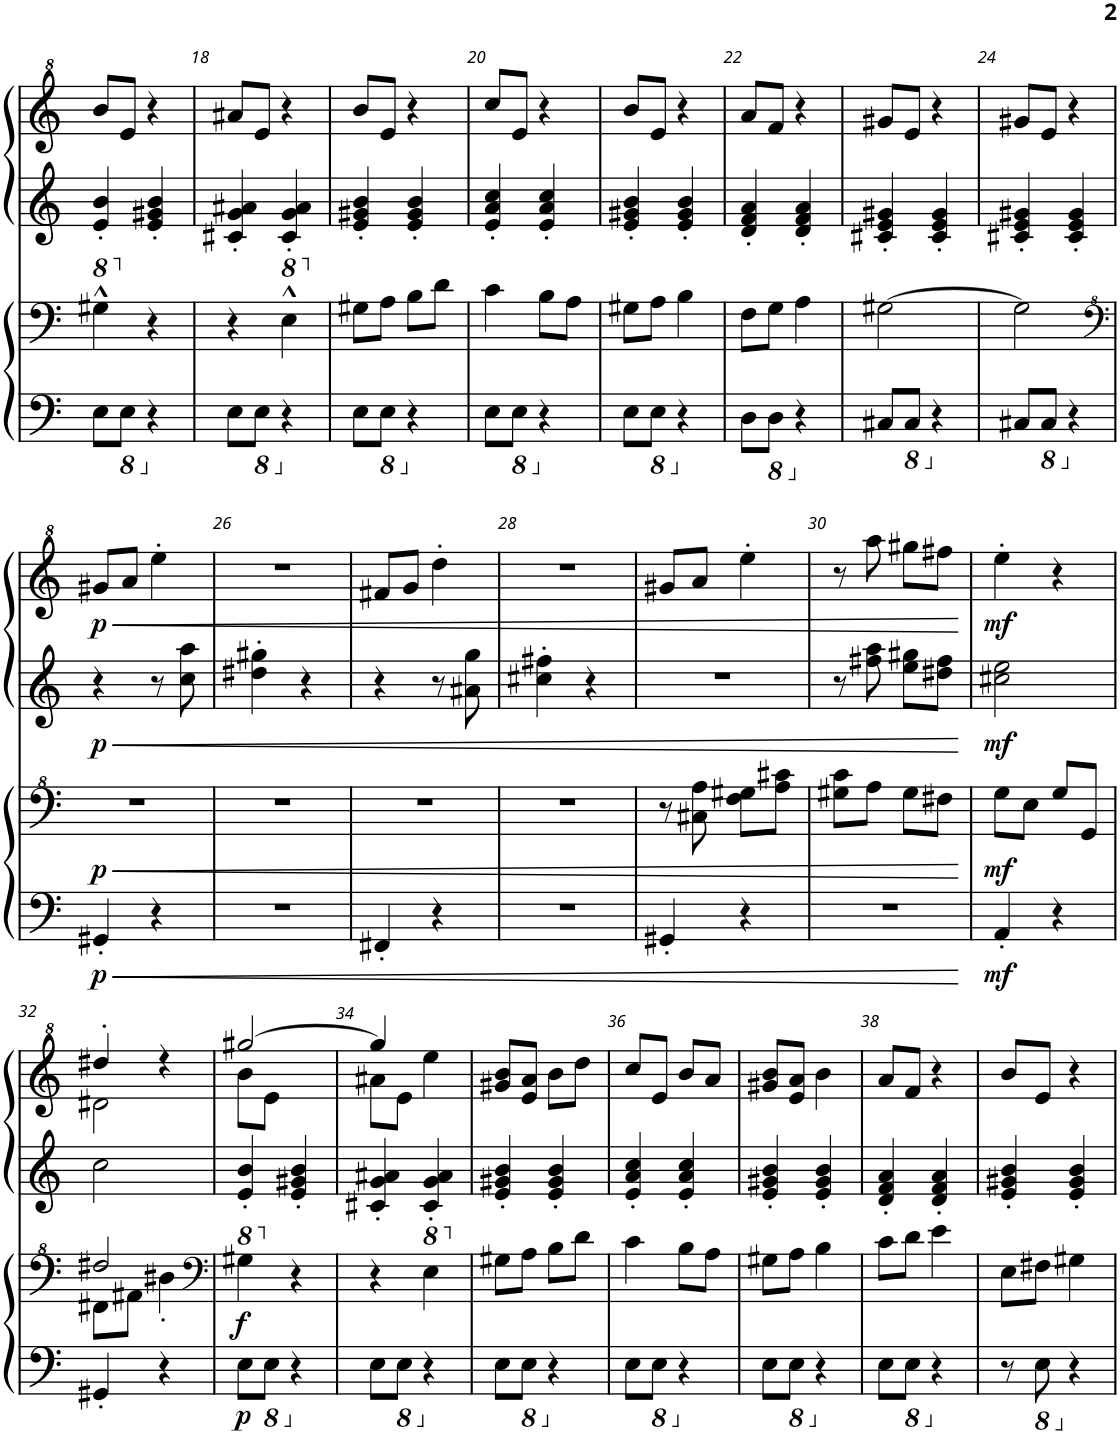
**kern	**dynam	**kern	**dynam	**kern	**dynam	**kern	**dynam
*part4	*part4	*part3	*part3	*part2	*part2	*part1	*part1
*staff4	*staff4	*staff3	*staff3	*staff2	*staff2	*staff1	*staff1
*I"Piano 4	*	*I"Piano	*	*I"Piano 3	*	*I"Piano	*
*I'Pno	*	*I'Pno	*	*I'Pno	*	*I'Pno	*
!!LO:PB:g=z
*clefF4	*	*clefF4	*	*clefG2	*	*clefG^2	*
*k[]	*	*k[]	*	*k[]	*	*k[]	*
*M2/4	*	*M2/4	*	*M2/4	*	*M2/4	*
*	*	*8va	*	*	*	*	*
=17	=17	=17	=17	=17	=17	=17	=17
8E\L	.	4g#X^^\	.	4e/' 4b/'	.	8bb/L	.
*8ba	*	*	*	*	*	*	*
8EE\J	.	.	.	.	.	8ee/J	.
*X8ba	*	*	*	*	*	*	*
*	*	*X8va	*	*	*	*	*
4r	.	4r	.	4e/' 4g#X/' 4b/'	.	4r	.
=18	=18	=18	=18	=18	=18	=18	=18
8E\L	.	4r	.	4c#X/' 4g/' 4a#X/'	.	8aa#X/L	.
*8ba	*	*	*	*	*	*	*
8EE\J	.	.	.	.	.	8ee/J	.
*X8ba	*	*	*	*	*	*	*
*	*	*8va	*	*	*	*	*
4r	.	4e^^\	.	4c#/' 4g/' 4a#/'	.	4r	.
=19	=19	=19	=19	=19	=19	=19	=19
*	*	*X8va	*	*	*	*	*
8E\L	.	8G#X\L	.	4e/' 4g#X/' 4b/'	.	8bb/L	.
*8ba	*	*	*	*	*	*	*
8EE\J	.	8A\J	.	.	.	8ee/J	.
*X8ba	*	*	*	*	*	*	*
4r	.	8B\L	.	4e/' 4g#/' 4b/'	.	4r	.
.	.	8d\J	.	.	.	.	.
=20	=20	=20	=20	=20	=20	=20	=20
8E\L	.	4c\	.	4e/' 4a/' 4cc/'	.	8ccc/L	.
*8ba	*	*	*	*	*	*	*
8EE\J	.	.	.	.	.	8ee/J	.
*X8ba	*	*	*	*	*	*	*
4r	.	8B\L	.	4e/' 4a/' 4cc/'	.	4r	.
.	.	8A\J	.	.	.	.	.
=21	=21	=21	=21	=21	=21	=21	=21
8E\L	.	8G#X\L	.	4e/' 4g#X/' 4b/'	.	8bb/L	.
*8ba	*	*	*	*	*	*	*
8EE\J	.	8A\J	.	.	.	8ee/J	.
*X8ba	*	*	*	*	*	*	*
4r	.	4B\	.	4e/' 4g#/' 4b/'	.	4r	.
=22	=22	=22	=22	=22	=22	=22	=22
8D\L	.	8F\L	.	4d/' 4f/' 4a/'	.	8aa/L	.
*8ba	*	*	*	*	*	*	*
8DD\J	.	8G\J	.	.	.	8ff/J	.
*X8ba	*	*	*	*	*	*	*
4r	.	4A\	.	4d/' 4f/' 4a/'	.	4r	.
=23	=23	=23	=23	=23	=23	=23	=23
8C#X/L	.	[2G#X\	.	4c#X/' 4e/' 4g#X/'	.	8gg#X/L	.
*8ba	*	*	*	*	*	*	*
8CC#/J	.	.	.	.	.	8ee/J	.
*X8ba	*	*	*	*	*	*	*
4r	.	.	.	4c#/' 4e/' 4g#/'	.	4r	.
=24	=24	=24	=24	=24	=24	=24	=24
8C#X/L	.	2G#\]	.	4c#X/' 4e/' 4g#X/'	.	8gg#X/L	.
*8ba	*	*	*	*	*	*	*
8CC#/J	.	.	.	.	.	8ee/J	.
*X8ba	*	*	*	*	*	*	*
4r	.	.	.	4c#/' 4e/' 4g#/'	.	4r	.
!!LO:LB:g=z
=25	=25	=25	=25	=25	=25	=25	=25
*	*	*clefF^4	*	*	*	*	*
!	!LO:HP:b	!	!LO:HP:b	!	!LO:HP:b	!	!LO:HP:b
!	!LO:DY:n=1:b	!	!LO:DY:n=1:b	!	!LO:DY:n=1:b	!	!LO:DY:n=1:b
4GG#X'/	< p	2r	< p	4r	< p	8gg#X/L	< p
.	.	.	.	.	.	8aa/J	.
4r	.	.	.	8r	.	4eee'\	.
.	.	.	.	8cc\ 8aa\	.	.	.
=26	=26	=26	=26	=26	=26	=26	=26
2r	.	2r	.	4dd#X\' 4gg#X\'	.	2r	.
.	.	.	.	4r	.	.	.
=27	=27	=27	=27	=27	=27	=27	=27
4FF#X'/	.	2r	.	4r	.	8ff#X/L	.
.	.	.	.	.	.	8gg/J	.
4r	.	.	.	8r	.	4ddd'\	.
.	.	.	.	8a#X\ 8gg\	.	.	.
=28	=28	=28	=28	=28	=28	=28	=28
2r	.	2r	.	4cc#X\' 4ff#X\'	.	2r	.
.	.	.	.	4r	.	.	.
=29	=29	=29	=29	=29	=29	=29	=29
4GG#X'/	.	8r	.	2r	.	8gg#X/L	.
.	.	8c#X\ 8a\	.	.	.	8aa/J	.
4r	.	8f\ 8g#X\L	.	.	.	4eee'\	.
.	.	8a\ 8cc#X\J	.	.	.	.	.
=30	=30	=30	=30	=30	=30	=30	=30
2r	.	8g#X\ 8cc\L	.	8r	.	8r	.
.	.	8a\J	.	8ff#X\ 8aa\	.	8aaa\	.
.	.	8g#\L	.	8ee\ 8gg#X\L	.	8ggg#X\L	.
.	.	8f#X\J	.	8dd#X\ 8ff#\J	.	8fff#X\J	.
.	[	.	[	.	[	.	[
=31	=31	=31	=31	=31	=31	=31	=31
!	!LO:DY:b	!	!LO:DY:b	!	!LO:DY:b	!	!LO:DY:b
4AA'/	mf	8g\L	mf	2cc#X\ 2ee\	mf	4eee'\	mf
.	.	8e\J	.	.	.	.	.
4r	.	8g/L	.	.	.	4r	.
.	.	8G/J	.	.	.	.	.
!!LO:LB:g=z
=32	=32	=32	=32	=32	=32	=32	=32
*	*	*^	*	*	*	*^	*
4GG#X'/	.	2f#X/	8F#X\L	.	2cc\	.	4ddd#X'/	2dd#X\	.
.	.	.	8A#X\J	.	.	.	.	.	.
4r	.	.	4d#X'\	.	.	.	4r	.	.
*	*	*v	*v	*	*	*	*	*	*
=33	=33	=33	=33	=33	=33	=33	=33	=33
*	*	*clefF4	*	*	*	*	*	*
*	*	*8va	*	*	*	*	*	*
*	*	*^	*	*	*	*	*	*
!	!LO:DY:b	!	!	!LO:DY:b	!	!	!	!	!
*	*	*v	*v	*	*	*	*	*	*
8E\L	p	4g#X\	f	4e/' 4b/'	.	[2ggg#X/	8bb\L	.
*8ba	*	*	*	*	*	*	*	*
8EE\J	.	.	.	.	.	.	8ee\J	.
*X8ba	*	*	*	*	*	*	*	*
*	*	*X8va	*	*	*	*	*	*
4r	.	4r	.	4e/' 4g#X/' 4b/'	.	.	4ryy	.
=34	=34	=34	=34	=34	=34	=34	=34	=34
8E\L	.	4r	.	4c#X/' 4g/' 4a#X/'	.	4ggg#/]	8aa#X\L	.
*8ba	*	*	*	*	*	*	*	*
8EE\J	.	.	.	.	.	.	8ee\J	.
*X8ba	*	*	*	*	*	*	*	*
*	*	*8va	*	*	*	*	*	*
4r	.	4e\	.	4c#/' 4g/' 4a#/'	.	4eee\	4ryy	.
*	*	*	*	*	*	*v	*v	*
=35	=35	=35	=35	=35	=35	=35	=35
*	*	*X8va	*	*	*	*	*
8E\L	.	8G#X\L	.	4e/' 4g#X/' 4b/'	.	8gg#X/ 8bb/L	.
*8ba	*	*	*	*	*	*	*
8EE\J	.	8A\J	.	.	.	8ee/ 8aa/J	.
*X8ba	*	*	*	*	*	*	*
4r	.	8B\L	.	4e/' 4g#/' 4b/'	.	8bb\L	.
.	.	8d\J	.	.	.	8ddd\J	.
=36	=36	=36	=36	=36	=36	=36	=36
8E\L	.	4c\	.	4e/' 4a/' 4cc/'	.	8ccc/L	.
*8ba	*	*	*	*	*	*	*
8EE\J	.	.	.	.	.	8ee/J	.
*X8ba	*	*	*	*	*	*	*
4r	.	8B\L	.	4e/' 4a/' 4cc/'	.	8bb/L	.
.	.	8A\J	.	.	.	8aa/J	.
=37	=37	=37	=37	=37	=37	=37	=37
8E\L	.	8G#X\L	.	4e/' 4g#X/' 4b/'	.	8gg#X/ 8bb/L	.
*8ba	*	*	*	*	*	*	*
8EE\J	.	8A\J	.	.	.	8ee/ 8aa/J	.
*X8ba	*	*	*	*	*	*	*
4r	.	4B\	.	4e/' 4g#/' 4b/'	.	4bb\	.
=38	=38	=38	=38	=38	=38	=38	=38
8E\L	.	8c\L	.	4d/' 4f/' 4a/'	.	8aa/L	.
*8ba	*	*	*	*	*	*	*
8EE\J	.	8d\J	.	.	.	8ff/J	.
*X8ba	*	*	*	*	*	*	*
4r	.	4e\	.	4d/' 4f/' 4a/'	.	4r	.
=39	=39	=39	=39	=39	=39	=39	=39
8r	.	8E\L	.	4e/' 4g#X/' 4b/'	.	8bb/L	.
*8ba	*	*	*	*	*	*	*
8EE\	.	8F#X\J	.	.	.	8ee/J	.
*X8ba	*	*	*	*	*	*	*
4r	.	4G#X\	.	4e/' 4g#/' 4b/'	.	4r	.
=	=	=	=	=	=	=	=
*-	*-	*-	*-	*-	*-	*-	*-
